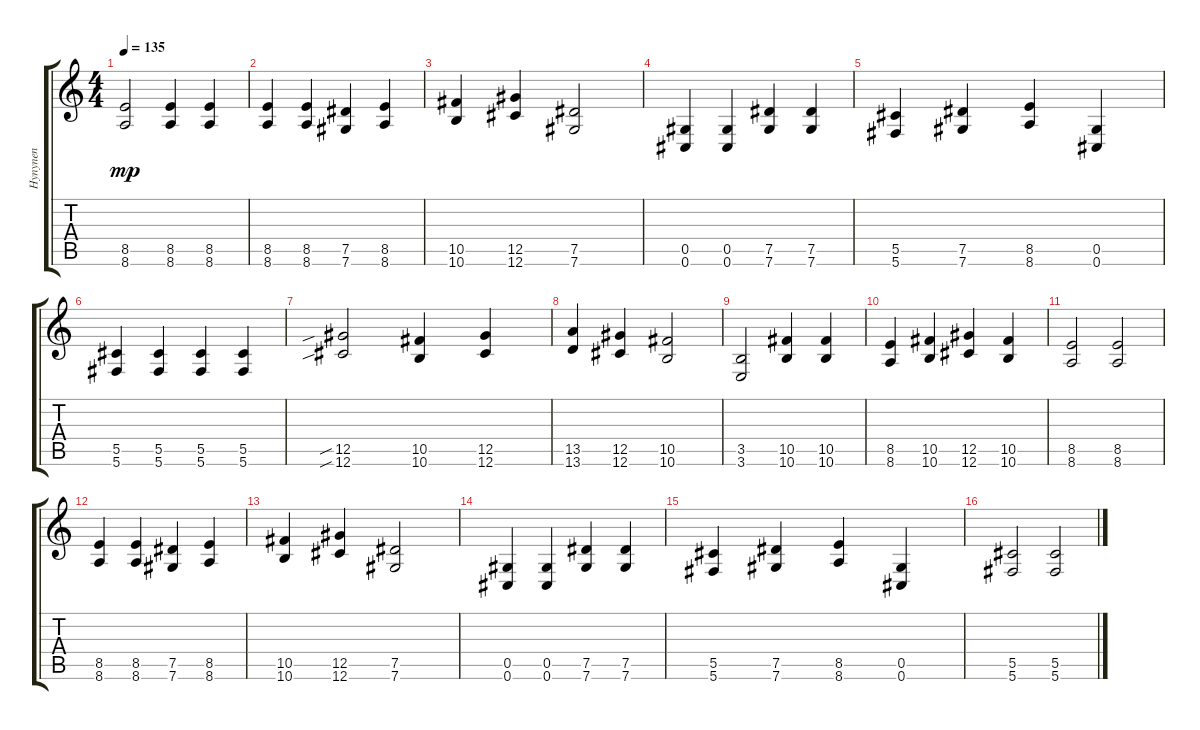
\track ("Hynynen" "Hynynen") {instrument distortionguitar}
\staff {score tabs}
\tuning (Eb4 Bb3 Gb3 Db3 Ab2 Db2) {hide}
\ts (4 4)
\tempo 135
\clef g2
\ks c
(8.5 8.6).2{dy mp} (8.5 8.6).4 (8.5 8.6).4 |
(8.5 8.6).4 (8.5 8.6).4 (7.5 7.6).4 (8.5 8.6).4 |
(10.5 10.6).4 (12.5 12.6).4 (7.5 7.6).2 |
(0.5 0.6).4 (0.5 0.6).4 (7.5 7.6).4 (7.5 7.6).4 |
(5.5 5.6).4 (7.5 7.6).4 (8.5 8.6).4 (0.5 0.6).4 |
(5.5 5.6).4 (5.5 5.6).4 (5.5 5.6).4 (5.5 5.6).4 |
(12.5{sib} 12.6{sib}).2 (10.5 10.6).4 (12.5 12.6).4 |
(13.5 13.6).4 (12.5 12.6).4 (10.5 10.6).2 |
(3.5 3.6).2 (10.5 10.6).4 (10.5 10.6).4 |
(8.5 8.6).4 (10.5 10.6).4 (12.5 12.6).4 (10.5 10.6).4 |
(8.5 8.6).2 (8.5 8.6).2 |
(8.5 8.6).4 (8.5 8.6).4 (7.5 7.6).4 (8.5 8.6).4 |
(10.5 10.6).4 (12.5 12.6).4 (7.5 7.6).2 |
(0.5 0.6).4 (0.5 0.6).4 (7.5 7.6).4 (7.5 7.6).4 |
(5.5 5.6).4 (7.5 7.6).4 (8.5 8.6).4 (0.5 0.6).4 |
(5.5 5.6).2 (5.5 5.6).2{volume 7}
